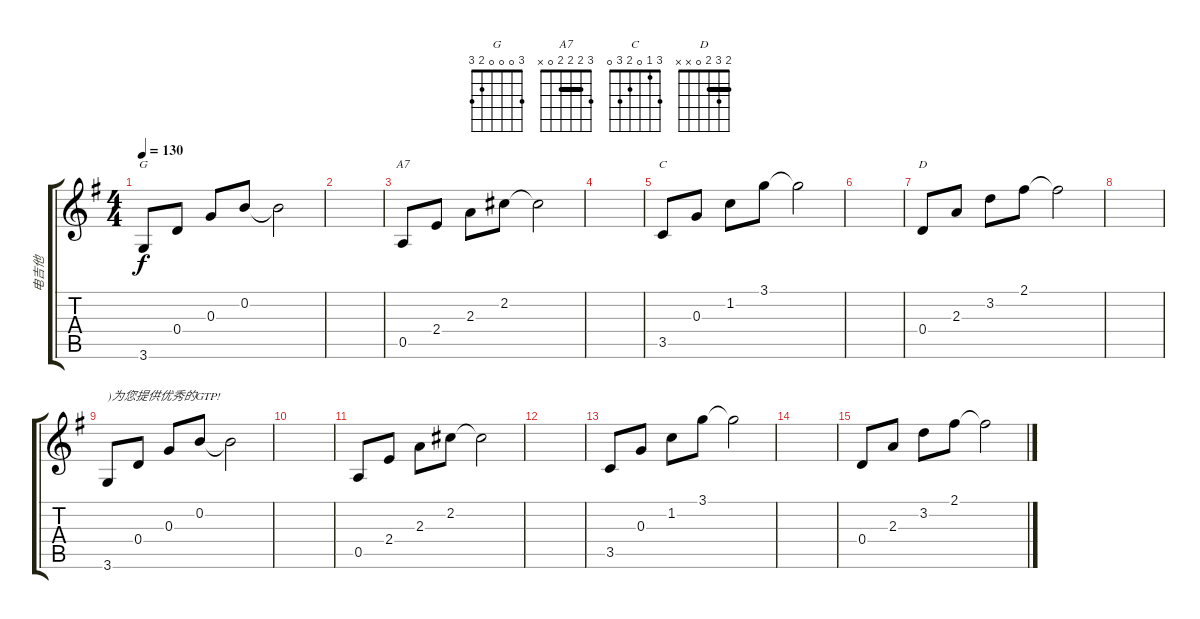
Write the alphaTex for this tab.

\track ("电吉他" "电吉他") {instrument overdrivenguitar}
\staff {score tabs}
\tuning (E4 B3 G3 D3 A2 E2) {hide}
\chord ("G" 3 0 0 0 2 3)
\chord ("A7" 3 2 2 2 0 x) {barre 2}
\chord ("C" 3 1 0 2 3 0)
\chord ("D" 2 3 2 0 x x) {barre 2}
\ts (4 4)
\tempo 130
\clef g2
\ks g
3.6.8{ch "G" dy f} 0.4.8 0.3.8 0.2.8 0.2{t}.2 |
|
0.5.8{ch "A7"} 2.4.8 2.3.8 2.2.8 2.2{t}.2 |
|
3.5.8{ch "C"} 0.3.8 1.2.8 3.1.8 3.1{t}.2 |
|
0.4.8{ch "D"} 2.3.8 3.2.8 2.1.8 2.1{t}.2 |
|
3.6.8{txt ")为您提供优秀的GTP!"} 0.4.8 0.3.8 0.2.8 0.2{t}.2 |
|
0.5.8 2.4.8 2.3.8 2.2.8 2.2{t}.2 |
|
3.5.8 0.3.8 1.2.8 3.1.8 3.1{t}.2 |
|
0.4.8 2.3.8 3.2.8 2.1.8 2.1{t}.2
